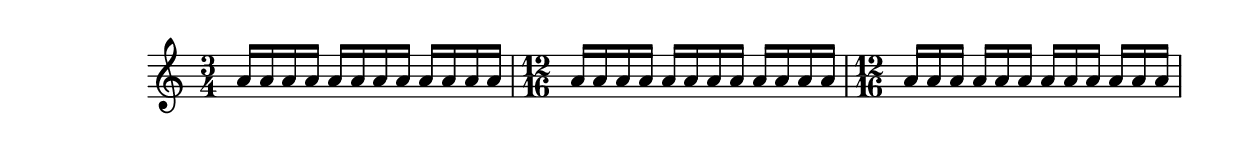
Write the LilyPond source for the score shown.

%% Do not edit this file; it is automatically
%% generated from LSR http://lsr.dsi.unimi.it
%% This file is in the public domain.
\version "2.13.4"

\header {
  lsrtags = "rhythms"

%% Translation of GIT committish: b2d4318d6c53df8469dfa4da09b27c15a374d0ca
  texidoces = "
La instrucción @code{\time} establece las propiedades
@code{timeSignatureFraction}, @code{beatLength}, @code{beatGrouping} y
@code{measureLength} en el contexto @code{Timing}, que normalmente
tiene el alias @code{Score}.  La modificación del valor de
@code{timeSignatureFraction} hace que se imprima la nueva indicación
de compás sin que cambie ninguna de las demás propiedades:

"
  doctitlees = "Cambio de compás sin afectar al barrado"


%% Translation of GIT committish: d96023d8792c8af202c7cb8508010c0d3648899d
  texidocde = "
Der @code{\\time}-Befehl verändert die Eigenschaften
@code{timeSignatureFraction}, @code{beatLength}, @code{beatGrouping}
und @code{measureLength} im @code{Timing}-Kontext, welcher normalerweise
gleichbedeutend mit @code{Score} ist.  Wenn der Wert von
@code{timeSignatureFraction} verändert wird, wird die neue
Taktart ausgegeben, ohne die anderen Eigenschaften zu beeinflussen:

"
  doctitlede = "Die Taktart verändern ohne die Bebalkung zu beeinflussen"


%% Translation of GIT committish: e71f19ad847d3e94ac89750f34de8b6bb28611df
  texidocfr = "
La commande @code{\\time} gère les propriétés
@code{timeSignatureFraction}, @code{beatLength}, @code{beatGrouping}
et @code{measureLength} dans le contexte @code{Timing}, normallement
rattaché à @code{Score}.  Le fait de modifier la valeur de
@code{timeSignatureFraction} aura pour effet de changer l'apparence du
symbole affiché sans pour autant affecter les autres propriétés de la
métrique :

"
  doctitlefr = "Changement de métrique sans affecter les règles de ligature"

  texidoc = "
The @code{\\time} command sets the properties
@code{timeSignatureFraction}, @code{beatLength}, @code{beatGrouping}
and @code{measureLength} in the @code{Timing} context, which is
normally aliased to @code{Score}. Changing the value of
@code{timeSignatureFraction} causes the new time signature symbol to be
printed without changing any of the other properties:

"
  doctitle = "Changing the time signature without affecting the beaming"
} % begin verbatim

\relative c'' {
  \time 3/4
  a16 a a a a a a a a a a a

  % Change time signature symbol but keep 3/4 beaming
  % due to unchanged underlying time signature
  \set Score.timeSignatureFraction = #'(12 . 16)
  a16 a a a a a a a a a a a

  \time 12/16
  % Lose 3/4 beaming now \time has been changed
  a16 a a a a a a a a a a a
}

